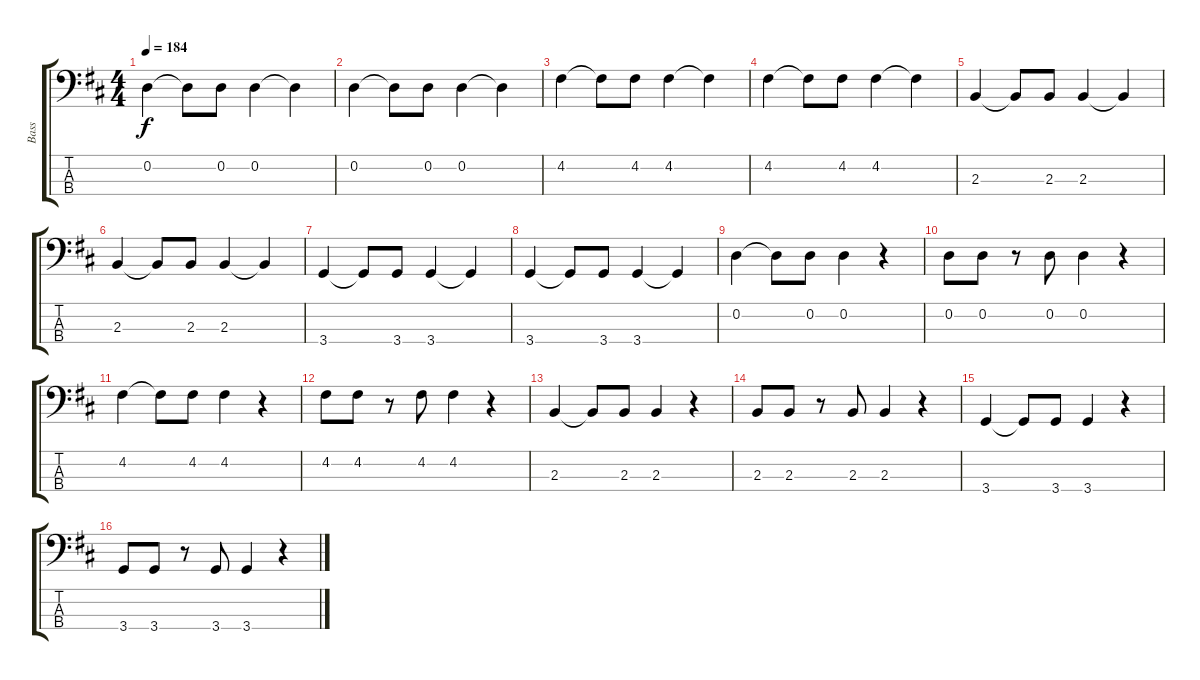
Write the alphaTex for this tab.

\track ("Bass" "Bass") {instrument electricbassfinger}
\staff {score tabs}
\tuning (G2 D2 A1 E1) {hide}
\ts (4 4)
\tempo 184
\clef f4
\ks d
0.2.4{dy f} 0.2{t}.8 0.2.8 0.2.4 0.2{t}.4 |
0.2.4 0.2{t}.8 0.2.8 0.2.4 0.2{t}.4 |
4.2.4 4.2{t}.8 4.2.8 4.2.4 4.2{t}.4 |
4.2.4 4.2{t}.8 4.2.8 4.2.4 4.2{t}.4 |
2.3.4 2.3{t}.8 2.3.8 2.3.4 2.3{t}.4 |
2.3.4 2.3{t}.8 2.3.8 2.3.4 2.3{t}.4 |
3.4.4 3.4{t}.8 3.4.8 3.4.4 3.4{t}.4 |
3.4.4 3.4{t}.8 3.4.8 3.4.4 3.4{t}.4 |
0.2.4 0.2{t}.8 0.2.8 0.2.4 r.4 |
0.2.8 0.2.8 r.8 0.2.8 0.2.4 r.4 |
4.2.4 4.2{t}.8 4.2.8 4.2.4 r.4 |
4.2.8 4.2.8 r.8 4.2.8 4.2.4 r.4 |
2.3.4 2.3{t}.8 2.3.8 2.3.4 r.4 |
2.3.8 2.3.8 r.8 2.3.8 2.3.4 r.4 |
3.4.4 3.4{t}.8 3.4.8 3.4.4 r.4 |
3.4.8 3.4.8 r.8 3.4.8 3.4.4 r.4
